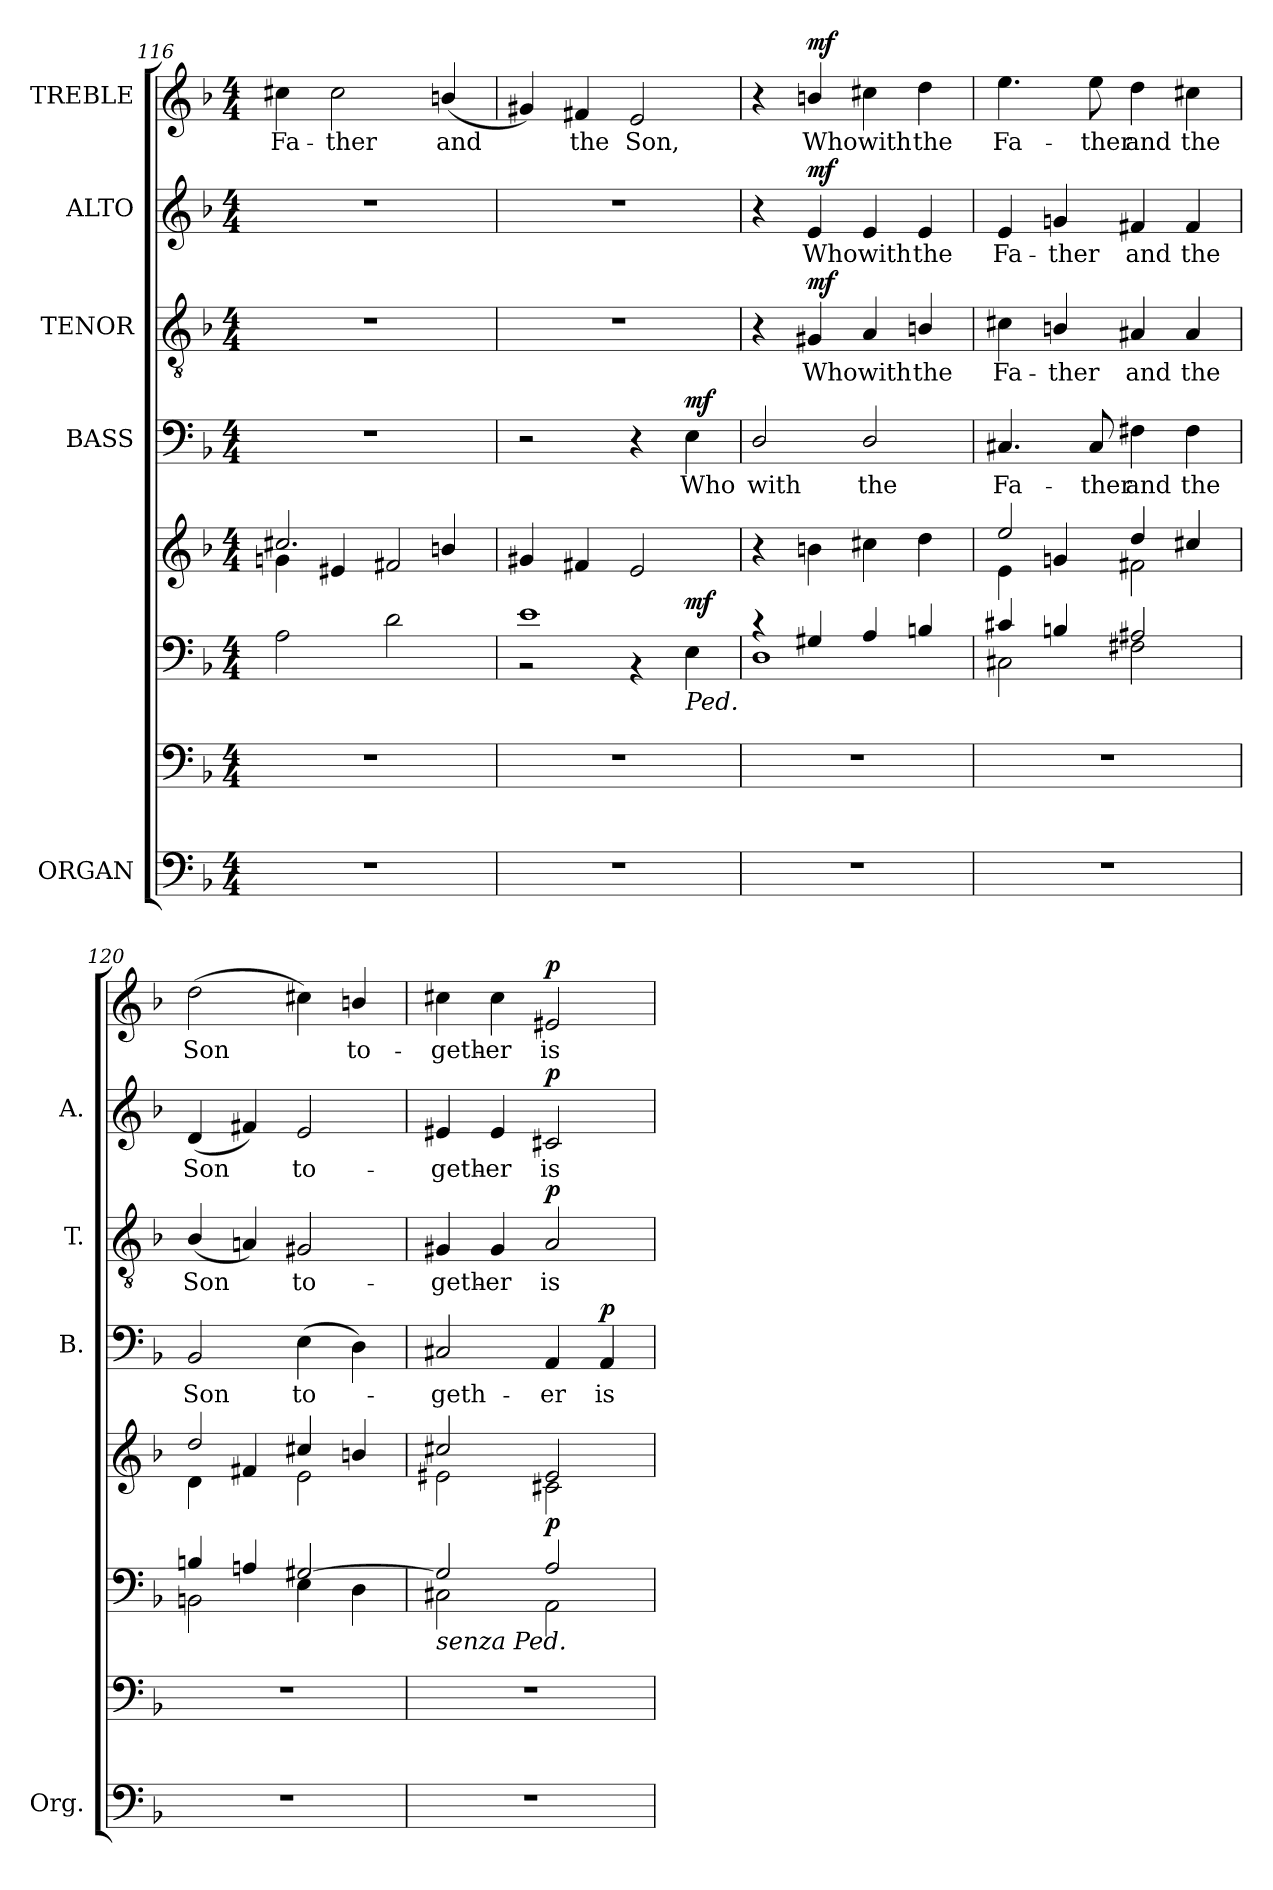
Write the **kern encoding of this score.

**kern	**kern	**kern	**kern	**dynam	**kern	**text	**dynam	**kern	**text	**dynam	**kern	**text	**dynam	**kern	**text	**dynam
*part5	*part5	*part5	*part5	*part5	*part4	*part4	*part4	*part3	*part3	*part3	*part2	*part2	*part2	*part1	*part1	*part1
*staff8	*staff7	*staff6	*staff5	*staff5/6/7/8	*staff4	*staff4	*staff4	*staff3	*staff3	*staff3	*staff2	*staff2	*staff2	*staff1	*staff1	*staff1
*I"ORGAN	*	*	*	*	*I"BASS	*	*	*I"TENOR	*	*	*I"ALTO	*	*	*I"TREBLE	*	*
*I'Org.	*	*	*	*	*I'B.	*	*	*I'T.	*	*	*I'A.	*	*	*	*	*
*clefF4	*clefF4	*clefF4	*clefG2	*	*clefF4	*	*	*clefGv2	*	*	*clefG2	*	*	*clefG2	*	*
*	*	*	*	*	*	*	*	*ITrd7c12	*	*	*	*	*	*	*	*
*k[b-]	*k[b-]	*k[b-]	*k[b-]	*	*k[b-]	*	*	*k[b-]	*	*	*k[b-]	*	*	*k[b-]	*	*
*F:	*F:	*F:	*F:	*	*F:	*	*	*F:	*	*	*F:	*	*	*F:	*	*
*M4/4	*M4/4	*M4/4	*M4/4	*	*M4/4	*	*	*M4/4	*	*	*M4/4	*	*	*M4/4	*	*
=116	=116	=116	=116	=116	=116	=116	=116	=116	=116	=116	=116	=116	=116	=116	=116	=116
*	*	*	*^	*	*	*	*	*	*	*	*	*	*	*	*	*
!	!	!	!	!	!	!	!	!	!	!	!	!	!	!	!	!LO:LY:b:color=#000000	!
1r	1r	2Ai\	2.cc#Xi/	4gni\	.	1r	.	.	1r	.	.	1r	.	.	4cc#Xi\	Fa-	.
!	!	!	!	!	!	!	!	!	!	!	!	!	!	!	!	!LO:LY:b:color=#000000	!
.	.	.	.	4e#Xi/	.	.	.	.	.	.	.	.	.	.	2cc#i\	-ther	.
.	.	2di\	.	2f#Xi/	.	.	.	.	.	.	.	.	.	.	.	.	.
!	!	!	!	!	!	!	!	!	!	!	!	!	!	!	!	!LO:LY:b:color=#000000	!
.	.	.	4bni/	.	.	.	.	.	.	.	.	.	.	.	(4bni/	and	.
*	*	*	*v	*v	*	*	*	*	*	*	*	*	*	*	*	*	*
=117	=117	=117	=117	=117	=117	=117	=117	=117	=117	=117	=117	=117	=117	=117	=117	=117
*	*	*^	*	*	*	*	*	*	*	*	*	*	*	*	*	*
1r	1r	1ei	2r	4g#Xi/	.	2r	.	.	1r	.	.	1r	.	.	4g#Xi/)	.	.
!	!	!	!	!	!	!	!	!	!	!	!	!	!	!	!	!LO:LY:b:color=#000000	!
.	.	.	.	4f#Xi/	.	.	.	.	.	.	.	.	.	.	4f#Xi/	the	.
!	!	!	!	!	!	!	!	!	!	!	!	!	!	!	!	!LO:LY:b:color=#000000	!
.	.	.	4r	2ei/	.	4r	.	.	.	.	.	.	.	.	2ei/	Son,	.
!	!	!	!LO:TX:b:i:t=Ped.	!	!	!	!	!	!	!	!	!	!	!	!	!	!
!	!	!	!	!	!	!	!LO:LY:b:color=#000000	!	!	!	!	!	!	!	!	!	!
.	.	.	4Ei\	.	mf	4Ei\	Who	mf	.	.	.	.	.	.	.	.	.
=118	=118	=118	=118	=118	=118	=118	=118	=118	=118	=118	=118	=118	=118	=118	=118	=118	=118
!	!	!	!	!	!	!	!LO:LY:b:color=#000000	!	!	!	!	!	!	!	!	!	!
1r	1r	4r	1Di	4r	.	2Di/	with	.	4r	.	.	4r	.	.	4r	.	.
!	!	!	!	!	!	!	!	!	!	!LO:LY:b:color=#000000	!	!	!	!	!	!	!
!	!	!	!	!	!	!	!	!	!	!	!	!	!LO:LY:b:color=#000000	!	!	!	!
!	!	!	!	!	!	!	!	!	!	!	!	!	!	!	!	!LO:LY:b:color=#000000	!
.	.	4G#Xi/	.	4bni\	.	.	.	.	4GG#Xi/	Who	mf	4ei/	Who	mf	4bni/	Who	mf
!	!	!	!	!	!	!	!LO:LY:b:color=#000000	!	!	!	!	!	!	!	!	!	!
!	!	!	!	!	!	!	!	!	!	!LO:LY:b:color=#000000	!	!	!	!	!	!	!
!	!	!	!	!	!	!	!	!	!	!	!	!	!LO:LY:b:color=#000000	!	!	!	!
!	!	!	!	!	!	!	!	!	!	!	!	!	!	!	!	!LO:LY:b:color=#000000	!
.	.	4Ai/	.	4cc#Xi\	.	2Di/	the	.	4AAi/	with	.	4ei/	with	.	4cc#Xi\	with	.
!	!	!	!	!	!	!	!	!	!	!LO:LY:b:color=#000000	!	!	!	!	!	!	!
!	!	!	!	!	!	!	!	!	!	!	!	!	!LO:LY:b:color=#000000	!	!	!	!
!	!	!	!	!	!	!	!	!	!	!	!	!	!	!	!	!LO:LY:b:color=#000000	!
.	.	4Bni/	.	4ddi\	.	.	.	.	4BBni/	the	.	4ei/	the	.	4ddi\	the	.
=119	=119	=119	=119	=119	=119	=119	=119	=119	=119	=119	=119	=119	=119	=119	=119	=119	=119
*	*	*	*	*^	*	*	*	*	*	*	*	*	*	*	*	*	*
!	!	!	!	!	!	!	!	!LO:LY:b:color=#000000	!	!	!	!	!	!	!	!	!	!
!	!	!	!	!	!	!	!	!	!	!	!LO:LY:b:color=#000000	!	!	!	!	!	!	!
!	!	!	!	!	!	!	!	!	!	!	!	!	!	!LO:LY:b:color=#000000	!	!	!	!
!	!	!	!	!	!	!	!	!	!	!	!	!	!	!	!	!	!LO:LY:b:color=#000000	!
1r	1r	4c#Xi/	2C#Xi\	2eei/	4ei\	.	4.C#Xi/	Fa-	.	4C#Xi\	Fa-	.	4ei/	Fa-	.	4.eei\	Fa-	.
!	!	!	!	!	!	!	!	!	!	!	!LO:LY:b:color=#000000	!	!	!	!	!	!	!
!	!	!	!	!	!	!	!	!	!	!	!	!	!	!LO:LY:b:color=#000000	!	!	!	!
.	.	4Bni/	.	.	4gni/	.	.	.	.	4BBni/	-ther	.	4gni/	-ther	.	.	.	.
!	!	!	!	!	!	!	!	!LO:LY:b:color=#000000	!	!	!	!	!	!	!	!	!	!
!	!	!	!	!	!	!	!	!	!	!	!	!	!	!	!	!	!LO:LY:b:color=#000000	!
.	.	.	.	.	.	.	8C#i/	-ther	.	.	.	.	.	.	.	8eei\	-ther	.
!	!	!	!	!	!	!	!	!LO:LY:b:color=#000000	!	!	!	!	!	!	!	!	!	!
!	!	!	!	!	!	!	!	!	!	!	!LO:LY:b:color=#000000	!	!	!	!	!	!	!
!	!	!	!	!	!	!	!	!	!	!	!	!	!	!LO:LY:b:color=#000000	!	!	!	!
!	!	!	!	!	!	!	!	!	!	!	!	!	!	!	!	!	!LO:LY:b:color=#000000	!
.	.	2A#Xi/	2F#Xi\	4ddi/	2f#Xi\	.	4F#Xi\	and	.	4AA#Xi/	and	.	4f#Xi/	and	.	4ddi\	and	.
!	!	!	!	!	!	!	!	!LO:LY:b:color=#000000	!	!	!	!	!	!	!	!	!	!
!	!	!	!	!	!	!	!	!	!	!	!LO:LY:b:color=#000000	!	!	!	!	!	!	!
!	!	!	!	!	!	!	!	!	!	!	!	!	!	!LO:LY:b:color=#000000	!	!	!	!
!	!	!	!	!	!	!	!	!	!	!	!	!	!	!	!	!	!LO:LY:b:color=#000000	!
.	.	.	.	4cc#Xi/	.	.	4F#i\	the	.	4AA#i/	the	.	4f#i/	the	.	4cc#Xi\	the	.
=120	=120	=120	=120	=120	=120	=120	=120	=120	=120	=120	=120	=120	=120	=120	=120	=120	=120	=120
!	!	!	!	!	!	!	!	!LO:LY:b:color=#000000	!	!	!	!	!	!	!	!	!	!
!	!	!	!	!	!	!	!	!	!	!	!LO:LY:b:color=#000000	!	!	!	!	!	!	!
!	!	!	!	!	!	!	!	!	!	!	!	!	!	!LO:LY:b:color=#000000	!	!	!	!
!	!	!	!	!	!	!	!	!	!	!	!	!	!	!	!	!	!LO:LY:b:color=#000000	!
1r	1r	4Bni/	2BBni\	2ddi/	4di\	.	2BB-i/	Son	.	(4BB-i/	Son	.	(4di/	Son	.	(2ddi\	Son	.
.	.	4Ani/	.	.	4f#Xi/	.	.	.	.	4AAni/)	.	.	4f#Xi/)	.	.	.	.	.
!	!	!	!	!	!	!	!	!LO:LY:b:color=#000000	!	!	!	!	!	!	!	!	!	!
!	!	!	!	!	!	!	!	!	!	!	!LO:LY:b:color=#000000	!	!	!	!	!	!	!
!	!	!	!	!	!	!	!	!	!	!	!	!	!	!LO:LY:b:color=#000000	!	!	!	!
.	.	[2G#Xi/	4Ei\	4cc#Xi/	2ei\	.	(4Ei\	to-	.	2GG#Xi/	to-	.	2ei/	to-	.	4cc#Xi\)	.	.
!	!	!	!	!	!	!	!	!	!	!	!	!	!	!	!	!	!LO:LY:b:color=#000000	!
.	.	.	4Di\	4bni/	.	.	4Di\)	.	.	.	.	.	.	.	.	4bni/	to-	.
=121	=121	=121	=121	=121	=121	=121	=121	=121	=121	=121	=121	=121	=121	=121	=121	=121	=121	=121
!	!	!	!	!	!	!	!	!LO:LY:b:color=#000000	!	!	!	!	!	!	!	!	!	!
!	!	!	!	!	!	!	!	!	!	!	!LO:LY:b:color=#000000	!	!	!	!	!	!	!
!	!	!	!	!	!	!	!	!	!	!	!	!	!	!LO:LY:b:color=#000000	!	!	!	!
!	!	!LO:TX:b:i:t=senza Ped.	!	!	!	!	!	!	!	!	!	!	!	!	!	!	!	!
!	!	!	!	!	!	!	!	!	!	!	!	!	!	!	!	!	!LO:LY:b:color=#000000	!
1r	1r	2G#i/]	2C#Xi\	2cc#Xi/	2e#Xi\	.	2C#Xi/	-geth-	.	4GG#Xi/	-geth-	.	4e#Xi/	-geth-	.	4cc#Xi\	-geth-	.
!	!	!	!	!	!	!	!	!	!	!	!LO:LY:b:color=#000000	!	!	!	!	!	!	!
!	!	!	!	!	!	!	!	!	!	!	!	!	!	!LO:LY:b:color=#000000	!	!	!	!
!	!	!	!	!	!	!	!	!	!	!	!	!	!	!	!	!	!LO:LY:b:color=#000000	!
.	.	.	.	.	.	.	.	.	.	4GG#i/	-er	.	4e#i/	-er	.	4cc#i\	-er	.
!	!	!	!	!	!	!	!	!LO:LY:b:color=#000000	!	!	!	!	!	!	!	!	!	!
!	!	!	!	!	!	!	!	!	!	!	!LO:LY:b:color=#000000	!	!	!	!	!	!	!
!	!	!	!	!	!	!	!	!	!	!	!	!	!	!LO:LY:b:color=#000000	!	!	!	!
!	!	!	!	!	!	!	!	!	!	!	!	!	!	!	!	!	!LO:LY:b:color=#000000	!
.	.	2Ai/	2AAi\	2e#i/	2c#Xi\	p	4AAi/	-er	.	2AAi/	is	p	2c#Xi/	is	p	2e#Xi/	is	p
!	!	!	!	!	!	!	!	!LO:LY:b:color=#000000	!	!	!	!	!	!	!	!	!	!
.	.	.	.	.	.	.	4AAi/	is	p	.	.	.	.	.	.	.	.	.
*	*	*v	*v	*	*	*	*	*	*	*	*	*	*	*	*	*	*	*
*	*	*	*v	*v	*	*	*	*	*	*	*	*	*	*	*	*	*
=	=	=	=	=	=	=	=	=	=	=	=	=	=	=	=	=
*-	*-	*-	*-	*-	*-	*-	*-	*-	*-	*-	*-	*-	*-	*-	*-	*-
